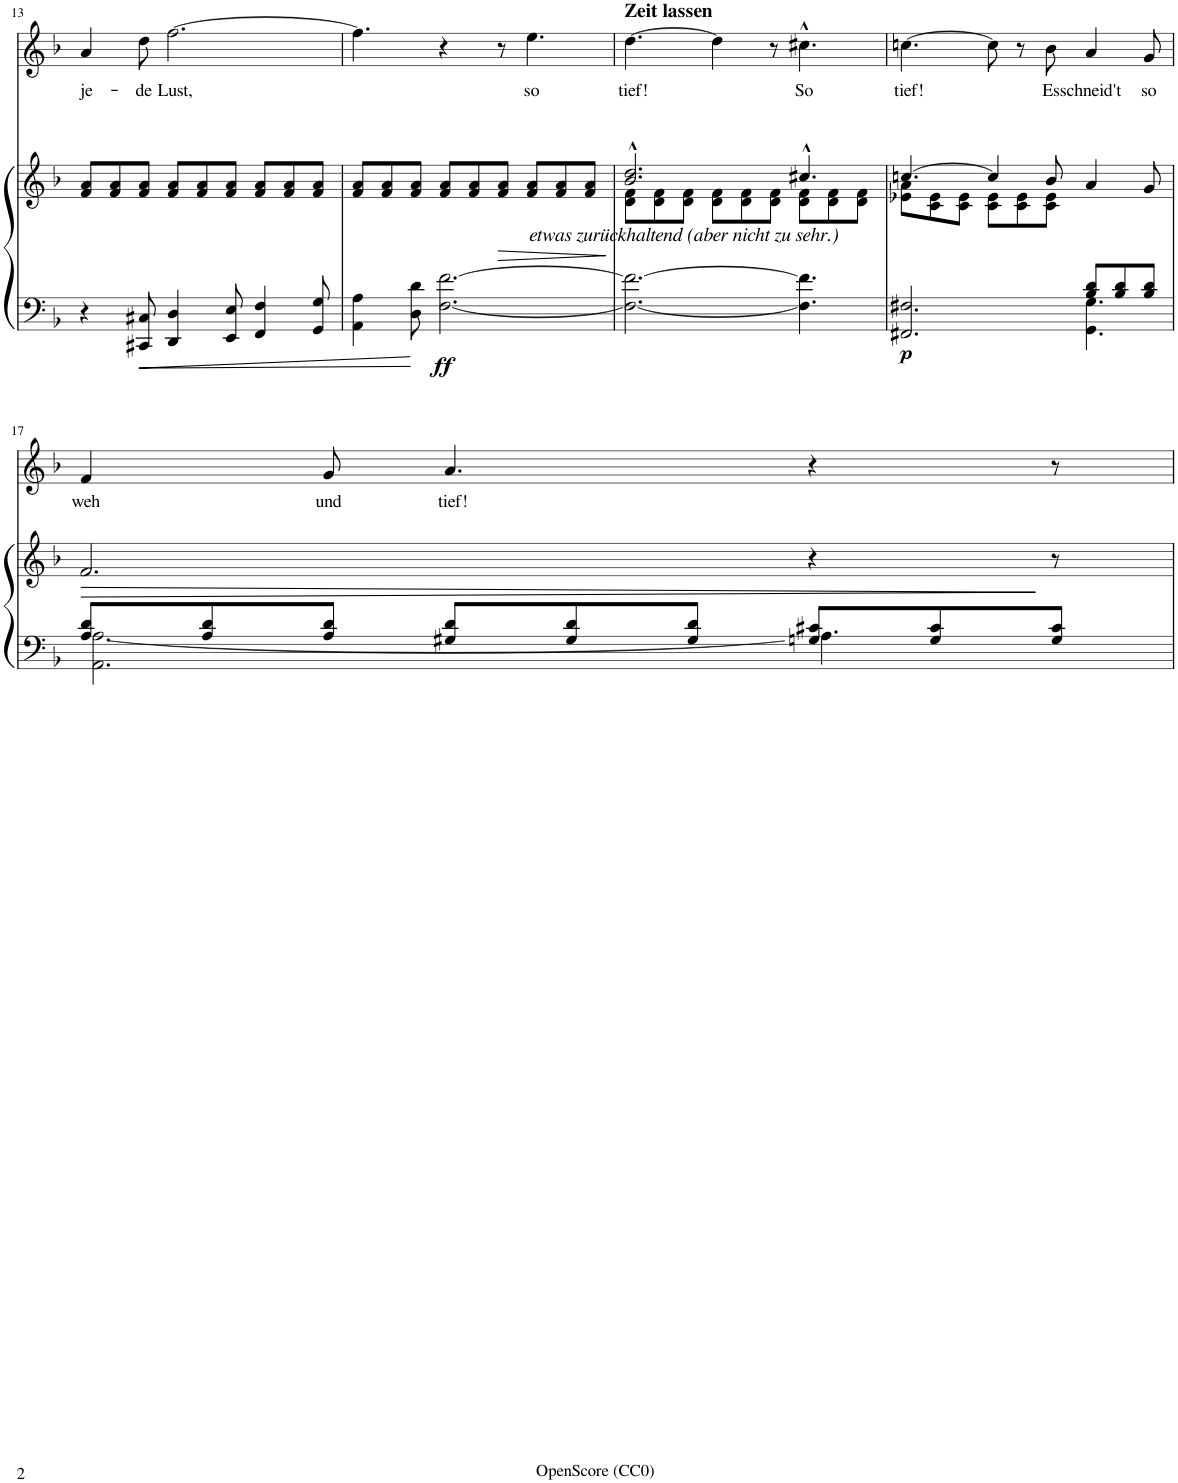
**kern	**kern	**dynam	**kern	**text
*part2	*part2	*part2	*part1	*part1
*staff3	*staff2	*staff2/3	*staff1	*staff1
*I"Piano	*	*	*I"Voice	*
*I'Pno	*	*	*	*
!!LO:PB:g=z
*clefF4	*clefG2	*	*clefG2	*
*k[b-]	*k[b-]	*	*k[b-]	*
*M9/8	*M9/8	*	*M9/8	*
=13	=13	=13	=13	=13
!	!	!	!	!LO:LY:b
4r	8f/ 8a/L	.	4a/	je-
.	8f/ 8a/	.	.	.
!	!	!	!	!LO:LY:b
8CC#X/ 8C#X/	8f/ 8a/J	.	8dd\	-de
!	!	!	!	!LO:LY:b
4DD/ 4D/	8f/ 8a/L	.	[2.ff\	Lust,
.	8f/ 8a/	.	.	.
8EE/ 8E/	8f/ 8a/J	.	.	.
4FF/ 4F/	8f/ 8a/L	.	.	.
.	8f/ 8a/	.	.	.
8GG/ 8G/	8f/ 8a/J	.	.	.
=14	=14	=14	=14	=14
4AA\ 4A\	8f/ 8a/L	.	4.ff\]	.
.	8f/ 8a/	.	.	.
8D\ 8d\	8f/ 8a/J	.	.	.
!	!	!LO:DY:b=2	!	!
[2.F\ [2.f\	8f/ 8a/L	ff	4r	.
.	8f/ 8a/	.	.	.
!	!	!LO:HP:b	!	!
.	8f/ 8a/J	>	8r	.
!	!LO:TX:b:i:t=etwas zurückhaltend (aber nicht zu sehr.)	!	!	!
!	!	!	!	!LO:LY:b
.	8f/ 8a/L	.	4.ee\	so
.	8f/ 8a/	.	.	.
.	8f/ 8a/J	.	.	.
.	.	]	.	.
=15	=15	=15	=15	=15
*	*^	*	*	*
!	!	!	!	!LO:TX:a:B:t=Zeit lassen	!
!	!	!	!	!	!LO:LY:b
2.F\_ 2.f\_	2.b-/^^ 2.dd/^^	8d\ 8f\L	.	[4.dd\	tief!
.	.	8d\ 8f\	.	.	.
.	.	8d\ 8f\J	.	.	.
.	.	8d\ 8f\L	.	4dd\]	.
.	.	8d\ 8f\	.	.	.
.	.	8d\ 8f\J	.	8r	.
!	!	!	!	!	!LO:LY:b
4.F\] 4.f\]	4.cc#X^^/	8d\ 8f\L	.	4.cc#X^^\	So
.	.	8d\ 8f\	.	.	.
.	.	8d\ 8f\J	.	.	.
=16	=16	=16	=16	=16	=16
*^	*	*	*	*	*
!	!	!	!	!LO:DY:b=2	!	!LO:LY:b
2.ryy	2.FF#X/ 2.F#X/	[4.ccn/	8e-X\ 8a\L	p	[4.ccn\	tief!
.	.	.	8c\ 8e-\	.	.	.
.	.	.	8c\ 8e-\J	.	.	.
.	.	4cc/]	8c\ 8e-\L	.	8cc\]	.
.	.	.	8c\ 8e-\	.	8r	.
!	!	!	!	!	!	!LO:LY:b
.	.	8b-/	8c\ 8e-\J	.	8b-\	Es
!	!	!	!	!	!	!LO:LY:b
8B-/ 8d/L	4.GG\ 4.G\	4a/	4ryy	.	4a/	schneid't
8B-/ 8d/	.	.	.	.	.	.
!	!	!	!	!	!	!LO:LY:b
8B-/ 8d/J	.	8g/	8ryy	.	8g/	so
!!LO:LB:g=z
=17	=17	=17	=17	=17	=17	=17
!	!	!	!	!LO:HP:b	!	!LO:LY:b
*	*	*v	*v	*	*	*
8A/ 8d/L	2.AA\ [2.A\	2.f/	>	4f/	weh
8A/ 8d/	.	.	.	.	.
!	!	!	!	!	!LO:LY:b
8A/ 8d/J	.	.	.	8g/	und
!	!	!	!	!	!LO:LY:b
8G#X/ 8d/L	.	.	.	4.a/	tief!
8G#/ 8d/	.	.	.	.	.
8G#/ 8d/J	.	.	.	.	.
8Gn/ 8c#X/L	4.A\]	4r	.	4r	.
8G/ 8c#/	.	.	.	.	.
8G/ 8c#/J	.	8r	]	8r	.
*v	*v	*	*	*	*
=	=	=	=	=
*-	*-	*-	*-	*-
